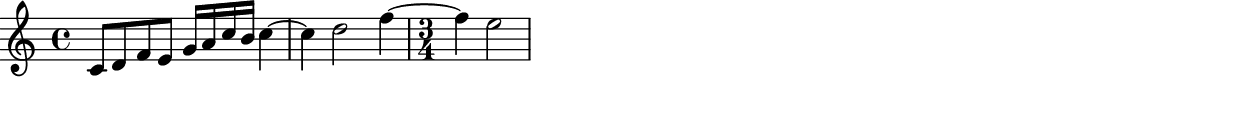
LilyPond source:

%%% Generated by music-score %%%
\include "lilypond-book-preamble.ly"
\paper {
  #(define dump-extents #t)

  indent = 0\mm
  line-width = 210\mm - 2.0 * 0.4\in
  ragged-right = ##t
  force-assignment = #""
  line-width = #(- line-width (* mm  3.000000))
}
\header {
  title = ""
  composer = ""
}
\layout {
}

<<
    \new Staff {   \set Staff.instrumentName = "" \set Staff.shortInstrumentName = "" \time 4/4 \clef treble {   c'8 d'8 f'8 e'8 g'16 a'16 c''16 b'16 c''4~
                                                                                                             } c''4 d''2 f''4~ \time 3/4 f''4 e''2
               }
>>